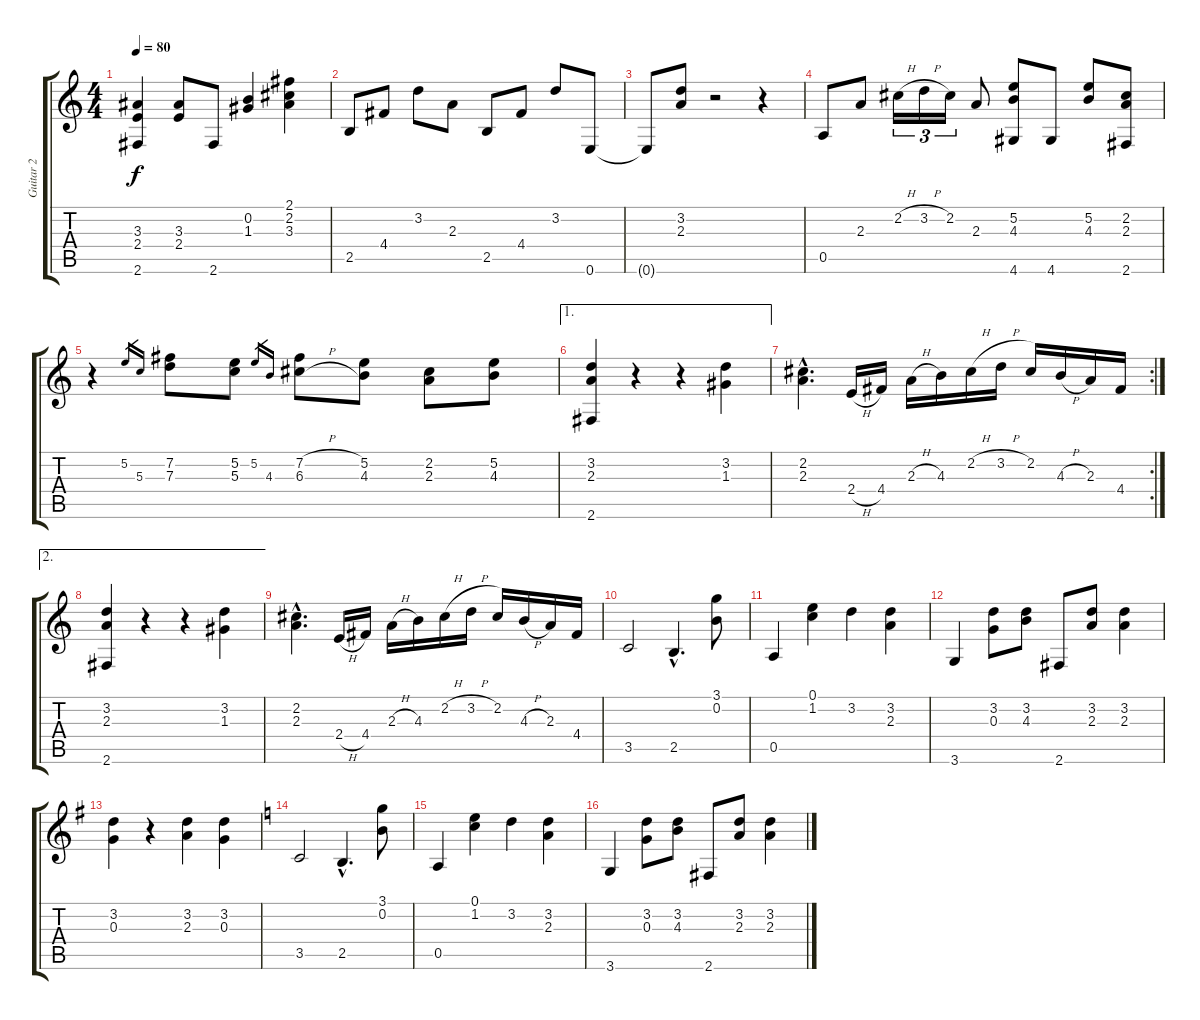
\track ("Guitar 2" "Guitar 2") {instrument acousticguitarnylon}
\staff {score tabs}
\tuning (E4 B3 G3 D3 A2 E2) {hide}
\ts (4 4)
\tempo 80
\clef g2
\ks c
(3.3 2.4 2.6).4{dy f} (3.3 2.4).8 2.6.8 (0.2 1.3).4 (2.1 2.2 3.3).4 |
2.5.8 4.4.8 3.2.8 2.3.8 2.5.8 4.4.8 3.2.8 0.6.8 |
0.6{t}.8 (3.2 2.3).8 r.2 r.4 |
0.5.8 2.3.8 2.2{h}.16{tu (3 2)} 3.2{h}.16{tu (3 2)} 2.2.16{tu (3 2)} 2.3.8 (5.2 4.3 4.6).8 4.6.8 (5.2 4.3).8 (2.2 2.3 2.6).8 |
r.4 5.2.16{gr} 5.3.16{gr} (7.2 7.3).8 (5.2 5.3).8 5.2.16{gr} 4.3.16{gr} (7.2{h} 6.3{h}).8 (5.2 4.3).8 (2.2 2.3).8 (5.2 4.3).8 |
\ae 1
(3.2 2.3 2.6).4 r.4 r.4 (3.2 1.3).4 |
\rc 2
(2.2{hac} 2.3{hac}).4{d} 2.4{h}.16 4.4.16 2.3{h}.16 4.3.16 2.2{h}.16 3.2{h}.16 2.2.16 4.3{h}.16 2.3.16 4.4.16 |
\ae 2
(3.2 2.3 2.6).4 r.4 r.4 (3.2 1.3).4 |
(2.2{hac} 2.3{hac}).4{d} 2.4{h}.16 4.4.16 2.3{h}.16 4.3.16 2.2{h}.16 3.2{h}.16 2.2.16 4.3{h}.16 2.3.16 4.4.16 |
3.5.2 2.5{hac}.4{d} (3.1 0.2).8 |
0.5.4 (0.1 1.2).4 3.2.4 (3.2 2.3).4 |
3.6.4 (3.2 0.3).8 (3.2 4.3).8 2.6.8 (3.2 2.3).8 (3.2 2.3).4 |
\ks g
(3.2 0.3).4 r.4 (3.2 2.3).4 (3.2 0.3).4 |
\ks c
3.5.2 2.5{hac}.4{d} (3.1 0.2).8 |
0.5.4 (0.1 1.2).4 3.2.4 (3.2 2.3).4 |
3.6.4 (3.2 0.3).8 (3.2 4.3).8 2.6.8 (3.2 2.3).8 (3.2 2.3).4
